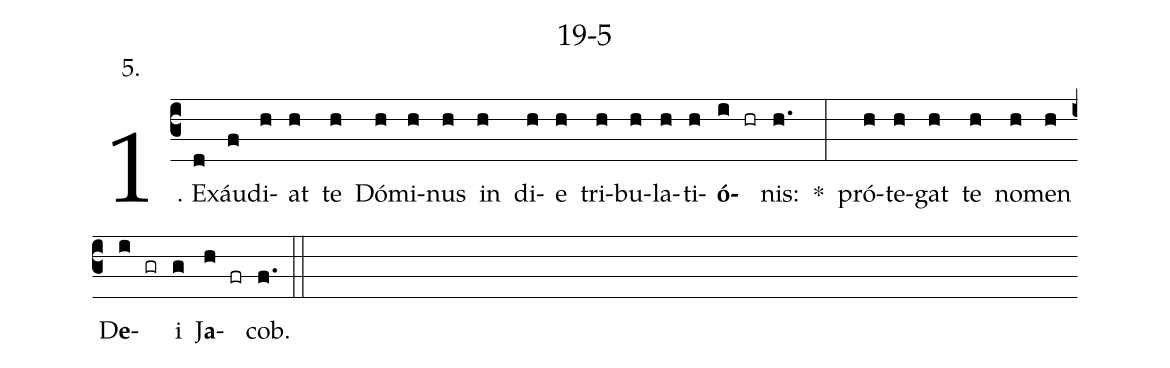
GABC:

name: 19-5;
annotation: 5.;
%%
(c3)1. Ex(d)áu(f)di(h)at(h) te(h) Dó(h)mi(h)nus(h) in(h) di(h)e(h) tri(h)bu(h)la(h)ti(h)<b>ó</b>(i hr)nis:(h.) *(:) pró(h)te(h)gat(h) te(h) no(h)men(h) D<b>e</b>(i gr)i(g) J<b>a</b>(h fr)cob.(f.) (::)
